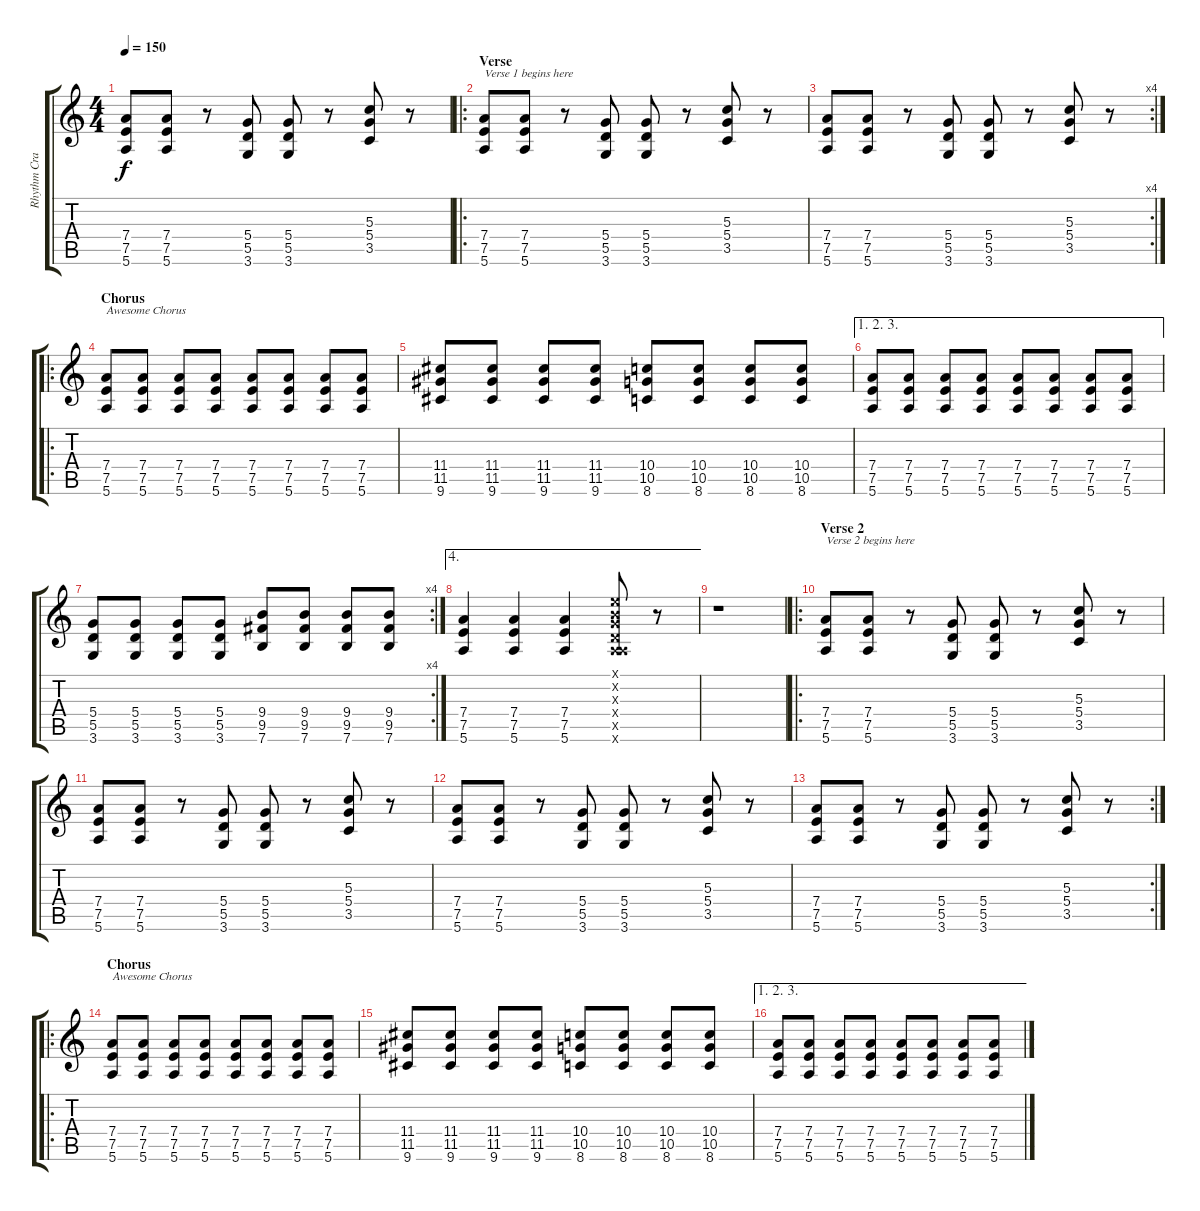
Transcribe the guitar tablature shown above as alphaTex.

\track ("Rhythm Crapper" "Rhythm Cra") {instrument electricguitarmuted}
\staff {score tabs}
\tuning (E4 B3 G3 D3 A2 E2) {hide}
\ts (4 4)
\tempo 150
\clef g2
\ks c
(7.4 7.5 5.6).8{dy f} (7.4 7.5 5.6).8 r.8 (5.4 5.5 3.6).8 (5.4 5.5 3.6).8 r.8 (5.3 5.4 3.5).8 r.8 |
\ro
\section ("" "Verse")
(7.4 7.5 5.6).8{txt "Verse 1 begins here"} (7.4 7.5 5.6).8 r.8 (5.4 5.5 3.6).8 (5.4 5.5 3.6).8 r.8 (5.3 5.4 3.5).8 r.8 |
\rc 4
(7.4 7.5 5.6).8 (7.4 7.5 5.6).8 r.8 (5.4 5.5 3.6).8 (5.4 5.5 3.6).8 r.8 (5.3 5.4 3.5).8 r.8 |
\ro
\section ("" "Chorus")
(7.4 7.5 5.6).8{txt "Awesome Chorus"} (7.4 7.5 5.6).8 (7.4 7.5 5.6).8 (7.4 7.5 5.6).8 (7.4 7.5 5.6).8 (7.4 7.5 5.6).8 (7.4 7.5 5.6).8 (7.4 7.5 5.6).8 |
(11.4 11.5 9.6).8 (11.4 11.5 9.6).8 (11.4 11.5 9.6).8 (11.4 11.5 9.6).8 (10.4 10.5 8.6).8 (10.4 10.5 8.6).8 (10.4 10.5 8.6).8 (10.4 10.5 8.6).8 |
\ae (1 2 3)
(7.4 7.5 5.6).8 (7.4 7.5 5.6).8 (7.4 7.5 5.6).8 (7.4 7.5 5.6).8 (7.4 7.5 5.6).8 (7.4 7.5 5.6).8 (7.4 7.5 5.6).8 (7.4 7.5 5.6).8 |
\rc 4
(5.4 5.5 3.6).8 (5.4 5.5 3.6).8 (5.4 5.5 3.6).8 (5.4 5.5 3.6).8 (9.4 9.5 7.6).8 (9.4 9.5 7.6).8 (9.4 9.5 7.6).8 (9.4 9.5 7.6).8 |
\ae 4
(7.4 7.5 5.6).4 (7.4 7.5 5.6).4 (7.4 7.5 5.6).4 (0.1{x} 0.2{x} 0.3{x} 0.4{x} 0.5{x} 5.6{x}).8 r.8 |
r.1 |
\ro
\section ("" "Verse 2")
(7.4 7.5 5.6).8{txt "Verse 2 begins here"} (7.4 7.5 5.6).8 r.8 (5.4 5.5 3.6).8 (5.4 5.5 3.6).8 r.8 (5.3 5.4 3.5).8 r.8 |
(7.4 7.5 5.6).8 (7.4 7.5 5.6).8 r.8 (5.4 5.5 3.6).8 (5.4 5.5 3.6).8 r.8 (5.3 5.4 3.5).8 r.8 |
(7.4 7.5 5.6).8 (7.4 7.5 5.6).8 r.8 (5.4 5.5 3.6).8 (5.4 5.5 3.6).8 r.8 (5.3 5.4 3.5).8 r.8 |
\rc 2
(7.4 7.5 5.6).8 (7.4 7.5 5.6).8 r.8 (5.4 5.5 3.6).8 (5.4 5.5 3.6).8 r.8 (5.3 5.4 3.5).8 r.8 |
\ro
\section ("" "Chorus")
(7.4 7.5 5.6).8{txt "Awesome Chorus"} (7.4 7.5 5.6).8 (7.4 7.5 5.6).8 (7.4 7.5 5.6).8 (7.4 7.5 5.6).8 (7.4 7.5 5.6).8 (7.4 7.5 5.6).8 (7.4 7.5 5.6).8 |
(11.4 11.5 9.6).8 (11.4 11.5 9.6).8 (11.4 11.5 9.6).8 (11.4 11.5 9.6).8 (10.4 10.5 8.6).8 (10.4 10.5 8.6).8 (10.4 10.5 8.6).8 (10.4 10.5 8.6).8 |
\ae (1 2 3)
(7.4 7.5 5.6).8 (7.4 7.5 5.6).8 (7.4 7.5 5.6).8 (7.4 7.5 5.6).8 (7.4 7.5 5.6).8 (7.4 7.5 5.6).8 (7.4 7.5 5.6).8 (7.4 7.5 5.6).8
